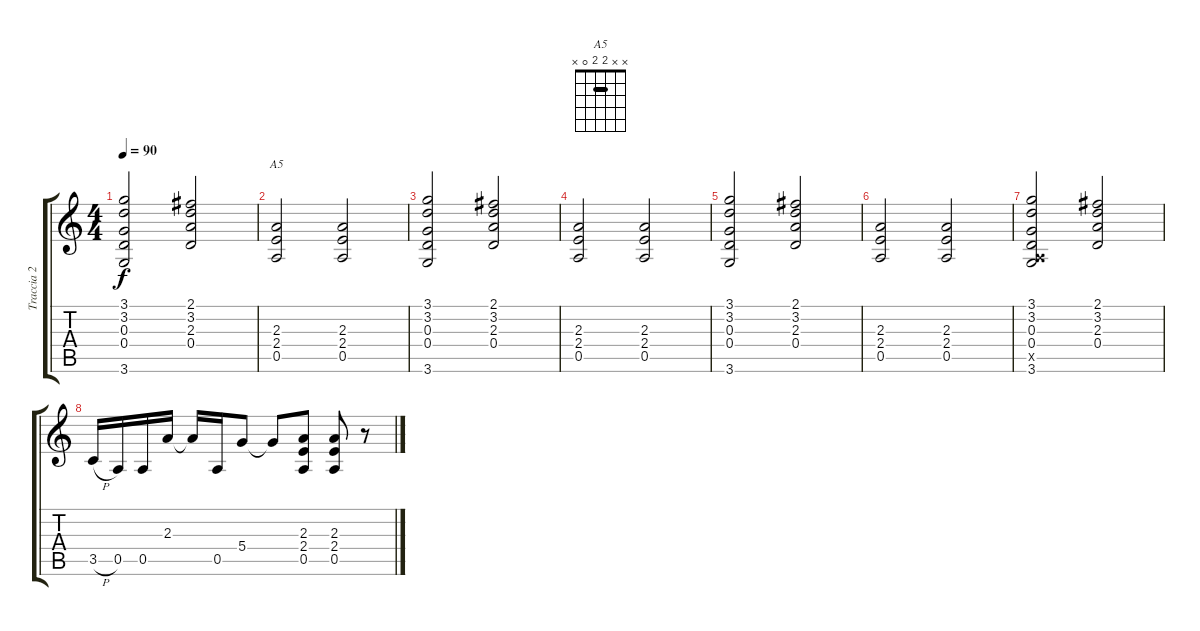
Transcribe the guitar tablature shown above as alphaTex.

\track ("Traccia 2" "Traccia 2") {instrument distortionguitar}
\staff {score tabs}
\tuning (E4 B3 G3 D3 A2 E2) {hide}
\chord ("A5" x x 2 2 0 x) {barre 2}
\ts (4 4)
\tempo 90
\clef g2
\ks c
(3.1 3.2 0.3 0.4 3.6).2{dy f} (2.1 3.2 2.3 0.4).2 |
(2.3 2.4 0.5).2{ch "A5"} (2.3 2.4 0.5).2 |
(3.1 3.2 0.3 0.4 3.6).2 (2.1 3.2 2.3 0.4).2 |
(2.3 2.4 0.5).2 (2.3 2.4 0.5).2 |
(3.1 3.2 0.3 0.4 3.6).2 (2.1 3.2 2.3 0.4).2 |
(2.3 2.4 0.5).2 (2.3 2.4 0.5).2 |
(3.1 3.2 0.3 0.4 0.5{x} 3.6).2 (2.1 3.2 2.3 0.4).2 |
3.5{h}.16 0.5.16 0.5.16 2.3.16 2.3{t}.16 0.5.16 5.4.8 5.4{t}.8 (2.3 2.4 0.5).8 (2.3 2.4 0.5).8 r.8
